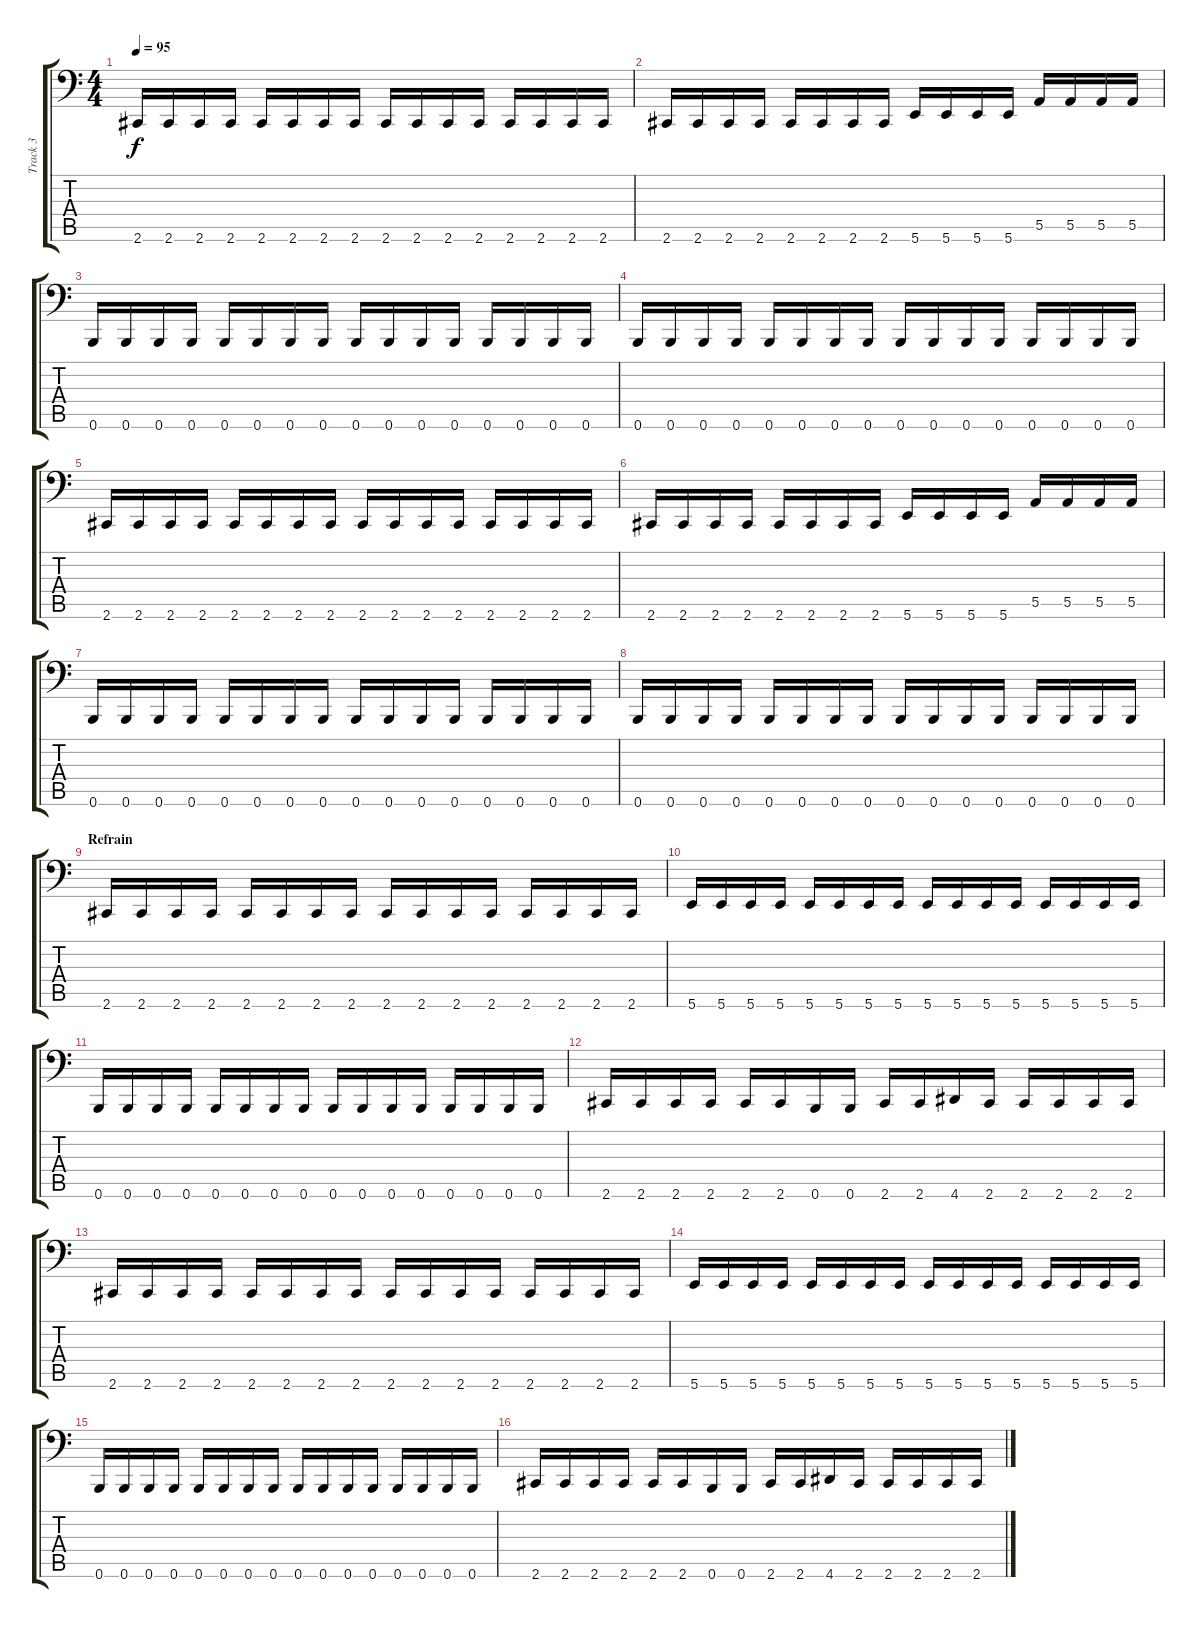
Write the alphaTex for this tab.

\track ("Track 3" "Track 3") {instrument electricbassfinger}
\staff {score tabs}
\tuning (C3 G2 D2 A1 E1 B0) {hide}
\ts (4 4)
\tempo 95
\clef f4
\ks c
2.6.16{dy f} 2.6.16 2.6.16 2.6.16 2.6.16 2.6.16 2.6.16 2.6.16 2.6.16 2.6.16 2.6.16 2.6.16 2.6.16 2.6.16 2.6.16 2.6.16 |
2.6.16 2.6.16 2.6.16 2.6.16 2.6.16 2.6.16 2.6.16 2.6.16 5.6.16 5.6.16 5.6.16 5.6.16 5.5.16 5.5.16 5.5.16 5.5.16 |
0.6.16 0.6.16 0.6.16 0.6.16 0.6.16 0.6.16 0.6.16 0.6.16 0.6.16 0.6.16 0.6.16 0.6.16 0.6.16 0.6.16 0.6.16 0.6.16 |
0.6.16 0.6.16 0.6.16 0.6.16 0.6.16 0.6.16 0.6.16 0.6.16 0.6.16 0.6.16 0.6.16 0.6.16 0.6.16 0.6.16 0.6.16 0.6.16 |
2.6.16 2.6.16 2.6.16 2.6.16 2.6.16 2.6.16 2.6.16 2.6.16 2.6.16 2.6.16 2.6.16 2.6.16 2.6.16 2.6.16 2.6.16 2.6.16 |
2.6.16 2.6.16 2.6.16 2.6.16 2.6.16 2.6.16 2.6.16 2.6.16 5.6.16 5.6.16 5.6.16 5.6.16 5.5.16 5.5.16 5.5.16 5.5.16 |
0.6.16 0.6.16 0.6.16 0.6.16 0.6.16 0.6.16 0.6.16 0.6.16 0.6.16 0.6.16 0.6.16 0.6.16 0.6.16 0.6.16 0.6.16 0.6.16 |
0.6.16 0.6.16 0.6.16 0.6.16 0.6.16 0.6.16 0.6.16 0.6.16 0.6.16 0.6.16 0.6.16 0.6.16 0.6.16 0.6.16 0.6.16 0.6.16 |
\section ("" "Refrain")
2.6.16 2.6.16 2.6.16 2.6.16 2.6.16 2.6.16 2.6.16 2.6.16 2.6.16 2.6.16 2.6.16 2.6.16 2.6.16 2.6.16 2.6.16 2.6.16 |
5.6.16 5.6.16 5.6.16 5.6.16 5.6.16 5.6.16 5.6.16 5.6.16 5.6.16 5.6.16 5.6.16 5.6.16 5.6.16 5.6.16 5.6.16 5.6.16 |
0.6.16 0.6.16 0.6.16 0.6.16 0.6.16 0.6.16 0.6.16 0.6.16 0.6.16 0.6.16 0.6.16 0.6.16 0.6.16 0.6.16 0.6.16 0.6.16 |
2.6.16 2.6.16 2.6.16 2.6.16 2.6.16 2.6.16 0.6.16 0.6.16 2.6.16 2.6.16 4.6.16 2.6.16 2.6.16 2.6.16 2.6.16 2.6.16 |
2.6.16 2.6.16 2.6.16 2.6.16 2.6.16 2.6.16 2.6.16 2.6.16 2.6.16 2.6.16 2.6.16 2.6.16 2.6.16 2.6.16 2.6.16 2.6.16 |
5.6.16 5.6.16 5.6.16 5.6.16 5.6.16 5.6.16 5.6.16 5.6.16 5.6.16 5.6.16 5.6.16 5.6.16 5.6.16 5.6.16 5.6.16 5.6.16 |
0.6.16 0.6.16 0.6.16 0.6.16 0.6.16 0.6.16 0.6.16 0.6.16 0.6.16 0.6.16 0.6.16 0.6.16 0.6.16 0.6.16 0.6.16 0.6.16 |
2.6.16 2.6.16 2.6.16 2.6.16 2.6.16 2.6.16 0.6.16 0.6.16 2.6.16 2.6.16 4.6.16 2.6.16 2.6.16 2.6.16 2.6.16 2.6.16
